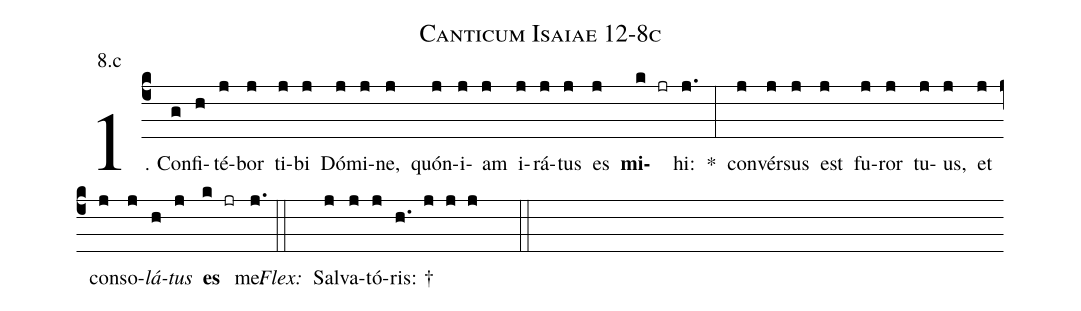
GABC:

name: Canticum Isaiae 12-8c;
annotation: 8.c;
%%
(c4)1. Con(g)fi(h)té(j)bor(j) ti(j)bi(j) Dó(j)mi(j)ne,(j) quón(j)i(j)am(j) i(j)rá(j)tus(j) es(j) <b>mi</b>(k jr)hi:(j.) *(:) con(j)vér(j)sus(j) est(j) fu(j)ror(j) tu(j)us,(j) et(j) con(j)so(j)<i>lá</i>(h)<i>tus</i>(j) <b>es</b>(k jr) me.(j.) (::)
<i>Flex:</i>()  Sal(j)va(j)tó(j)ris: †(h. j j j  ::)
